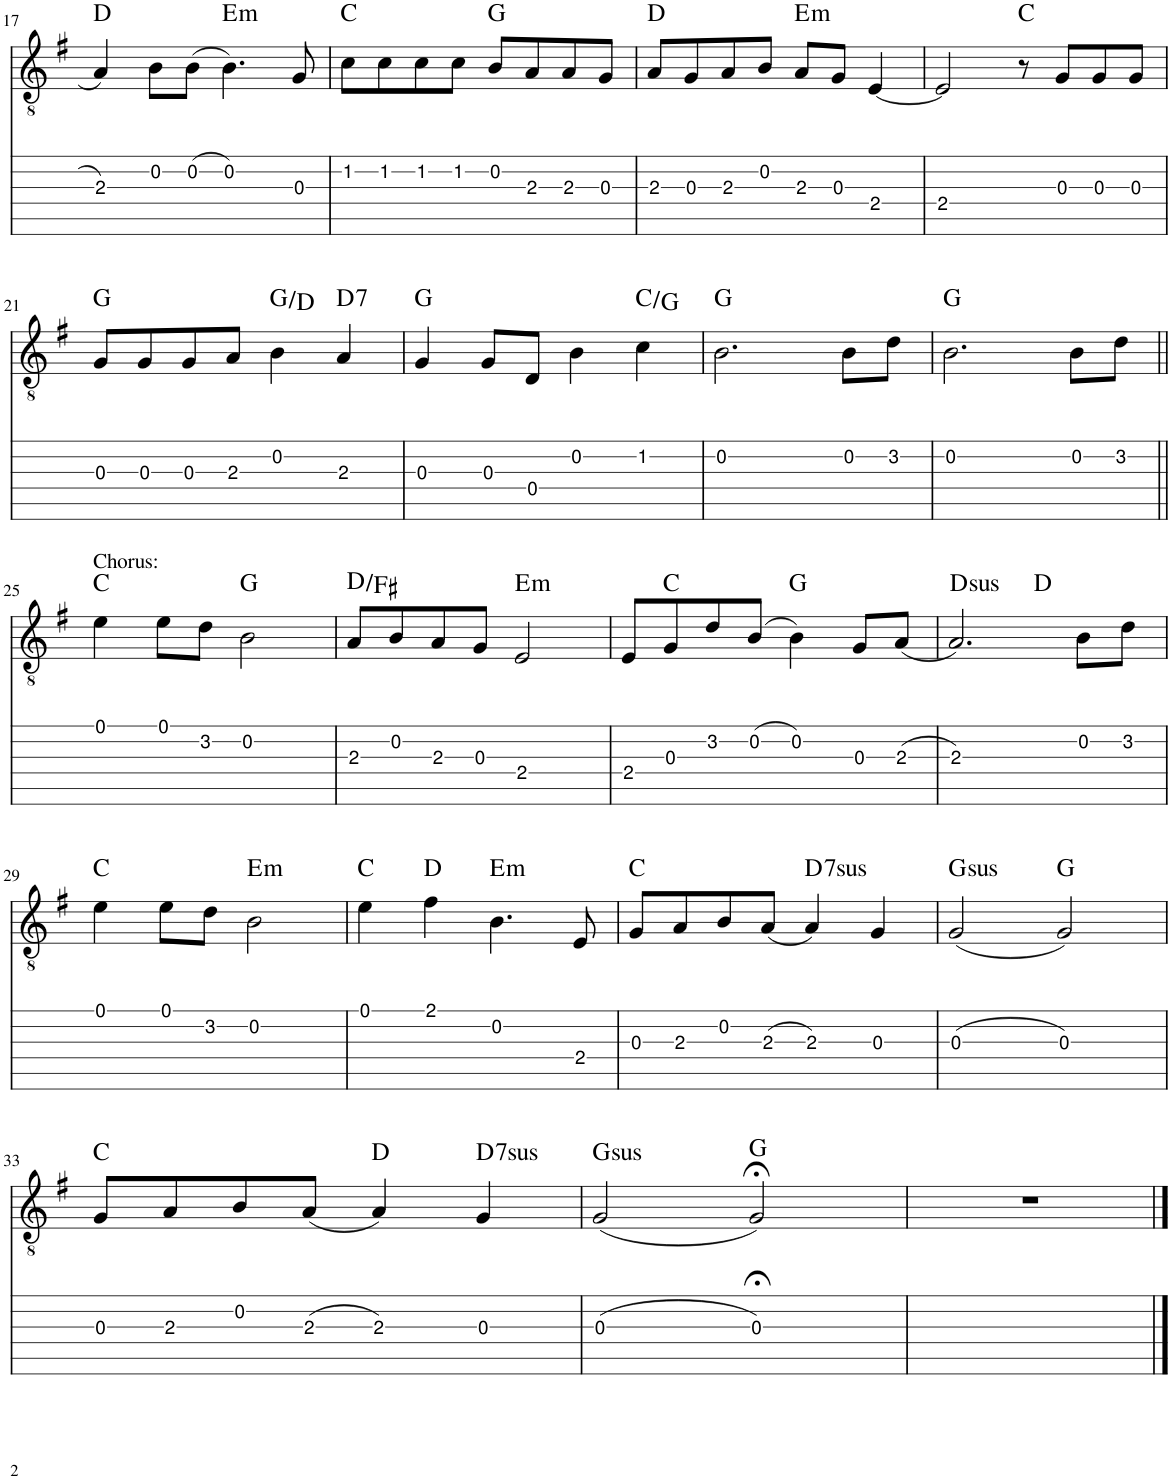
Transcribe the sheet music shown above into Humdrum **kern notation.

**kern	**kern	**harte
*part1	*part1	*part1
*staff2	*staff1	*
*I"Guitar	*	*
*I'Guit.	*	*
!!LO:PB:g=z
*	*clefGv2	*
*k[f#]	*k[f#]	*
*M4/4	*M4/4	*
=17	=17	=17
4A	4A/	D:maj
8BL	8B\L	.
8BJ	(8B\J	.
!	!	!LO:H:kt=m
4.B	4.B\)	E:min
8G	8G/	.
=18	=18	=18
8cL	8c\L	C:maj
8cJ	8c\	.
8cL	8c\	.
8cJ	8c\J	.
8BL	8B/L	G:maj
8AJ	8A/	.
8AL	8A/	.
8GJ	8G/J	.
=19	=19	=19
8AL	8A/L	D:maj
8GJ	8G/	.
8AL	8A/	.
8BJ	8B/J	.
!	!	!LO:H:kt=m
8AL	8A/L	E:min
8GJ	8G/J	.
4E	[4E/	.
=20	=20	=20
2E	2E/]	.
8r	8r	C:maj
8G	8G/L	.
8GL	8G/	.
8GJ	8G/J	.
!!LO:LB:g=z
=21	=21	=21
8GL	8G/L	G:maj
8GJ	8G/	.
8GL	8G/	.
8AJ	8A/J	.
4B	4B\	G:maj/5
!	!	!LO:H:kt=7
4A	4A/	D:7
=22	=22	=22
4G	4G/	G:maj
8GL	8G/L	.
8DJ	8D/J	.
4B	4B\	.
4c	4c\	C:maj/5
=23	=23	=23
2.B	2.B\	G:maj
8BL	8B\L	.
8dJ	8d\J	.
=24	=24	=24
2.B	2.B\	G:maj
8BL	8B\L	.
8dJ	8d\J	.
!!LO:LB:g=z
=25||	=25||	=25||
!	!LO:TX:a:t=Chorus&colon;	!
4e	4e\	C:maj
8eL	8e\L	.
8dJ	8d\J	.
2B	2B\	G:maj
=26	=26	=26
8AL	8A/L	D:maj/3
8BJ	8B/	.
8AL	8A/	.
8GJ	8G/J	.
!	!	!LO:H:kt=m
2E	2E/	E:min
=27	=27	=27
8EL	8E/L	.
8GJ	8G/	C:maj
8dL	8d/	.
8BJ	(8B/J	.
4B	4B\)	G:maj
8GL	8G/L	.
8AJ	(8A/J	.
=28	=28	=28
!	!	!LO:H:kt=sus
*	*^	*
2.A	2.A/)	2ryy	D:sus4
.	.	2ryy	D:maj
8BL	8B\L	.	.
8dJ	8d\J	.	.
*	*v	*v	*
!!LO:LB:g=z
=29	=29	=29
4e	4e\	C:maj
8eL	8e\L	.
8dJ	8d\J	.
!	!	!LO:H:kt=m
2B	2B\	E:min
=30	=30	=30
4e	4e\	C:maj
4f#	4f#\	D:maj
!	!	!LO:H:kt=m
4.B	4.B\	E:min
8E	8E/	.
=31	=31	=31
8GL	8G/L	C:maj
8AJ	8A/	.
8BL	8B/	.
8AJ	(8A/J	.
!	!	!LO:H:kt=7sus
4A	4A/)	D:sus4(7)
4G	4G/	.
=32	=32	=32
!	!	!LO:H:kt=sus
2G	(2G/	G:sus4
2G	2G/)	G:maj
!!LO:LB:g=z
=33	=33	=33
8GL	8G/L	C:maj
8AJ	8A/	.
8BL	8B/	.
8AJ	(8A/J	.
4A	4A/)	D:maj
!	!	!LO:H:kt=7sus
4G	4G/	D:sus4(7)
=34	=34	=34
!	!	!LO:H:kt=sus
2G	(2G/	G:sus4
2G;<	2G;</)	G:maj
=35	=35	=35
1r	1r	.
==	==	==
*-	*-	*-
